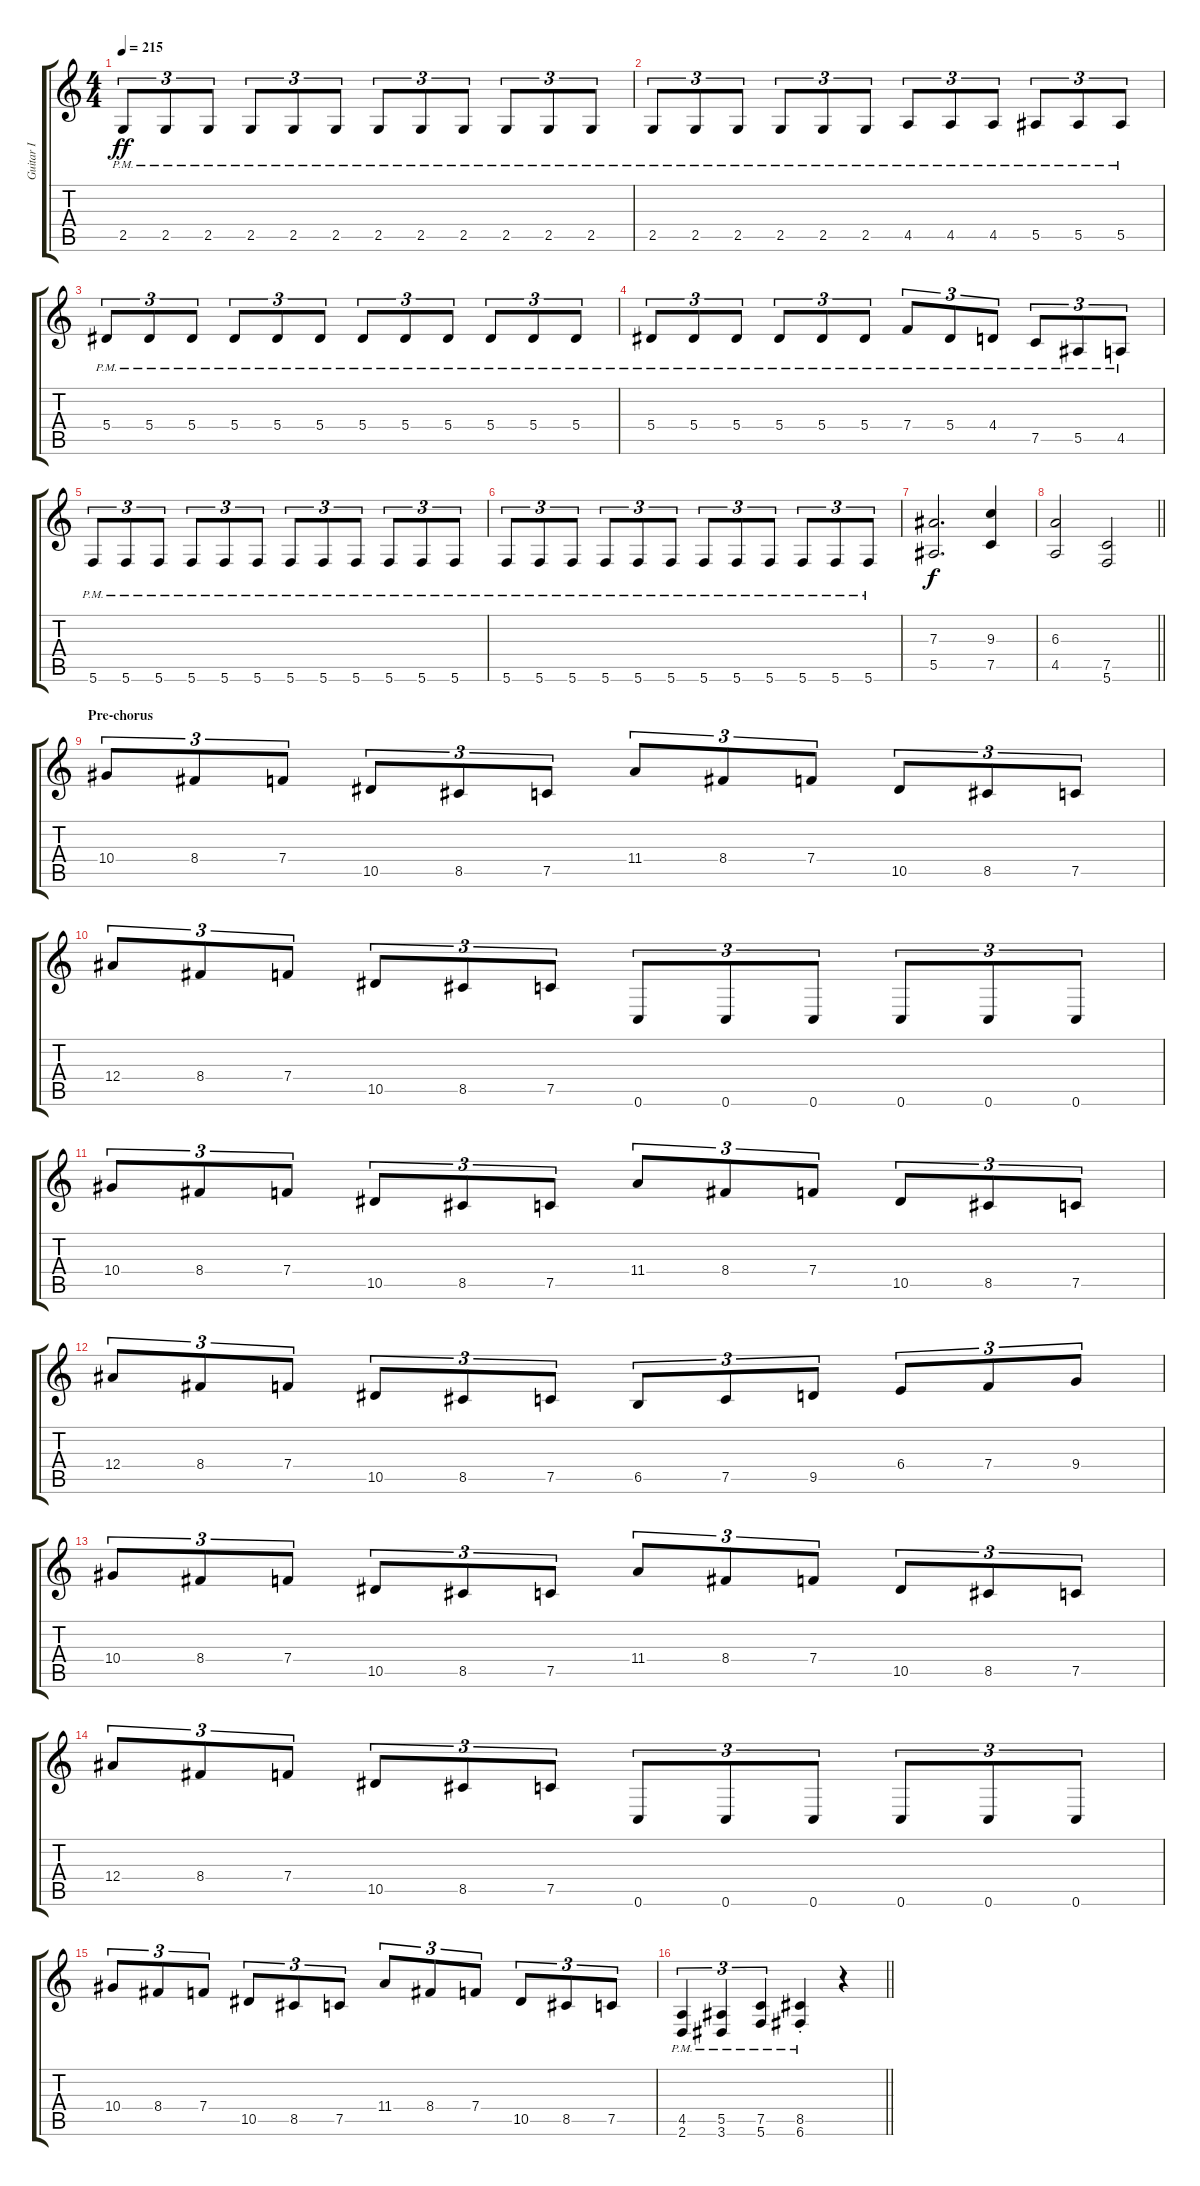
\track ("Guitar I" "Guitar I") {instrument distortionguitar}
\staff {score tabs}
\tuning (C4 G3 Eb3 Bb2 F2 C2) {hide}
\ts (4 4)
\tempo 215
\clef g2
\ks c
2.5{pm}.8{tu (3 2) dy ff} 2.5{pm}.8{tu (3 2)} 2.5{pm}.8{tu (3 2)} 2.5{pm}.8{tu (3 2)} 2.5{pm}.8{tu (3 2)} 2.5{pm}.8{tu (3 2)} 2.5{pm}.8{tu (3 2)} 2.5{pm}.8{tu (3 2)} 2.5{pm}.8{tu (3 2)} 2.5{pm}.8{tu (3 2)} 2.5{pm}.8{tu (3 2)} 2.5{pm}.8{tu (3 2)} |
2.5{pm}.8{tu (3 2)} 2.5{pm}.8{tu (3 2)} 2.5{pm}.8{tu (3 2)} 2.5{pm}.8{tu (3 2)} 2.5{pm}.8{tu (3 2)} 2.5{pm}.8{tu (3 2)} 4.5{pm}.8{tu (3 2)} 4.5{pm}.8{tu (3 2)} 4.5{pm}.8{tu (3 2)} 5.5{pm}.8{tu (3 2)} 5.5{pm}.8{tu (3 2)} 5.5{pm}.8{tu (3 2)} |
5.4{pm}.8{tu (3 2)} 5.4{pm}.8{tu (3 2)} 5.4{pm}.8{tu (3 2)} 5.4{pm}.8{tu (3 2)} 5.4{pm}.8{tu (3 2)} 5.4{pm}.8{tu (3 2)} 5.4{pm}.8{tu (3 2)} 5.4{pm}.8{tu (3 2)} 5.4{pm}.8{tu (3 2)} 5.4{pm}.8{tu (3 2)} 5.4{pm}.8{tu (3 2)} 5.4{pm}.8{tu (3 2)} |
5.4{pm}.8{tu (3 2)} 5.4{pm}.8{tu (3 2)} 5.4{pm}.8{tu (3 2)} 5.4{pm}.8{tu (3 2)} 5.4{pm}.8{tu (3 2)} 5.4{pm}.8{tu (3 2)} 7.4{pm}.8{tu (3 2)} 5.4{pm}.8{tu (3 2)} 4.4{pm}.8{tu (3 2)} 7.5{pm}.8{tu (3 2)} 5.5{pm}.8{tu (3 2)} 4.5{pm}.8{tu (3 2)} |
5.6{pm}.8{tu (3 2)} 5.6{pm}.8{tu (3 2)} 5.6{pm}.8{tu (3 2)} 5.6{pm}.8{tu (3 2)} 5.6{pm}.8{tu (3 2)} 5.6{pm}.8{tu (3 2)} 5.6{pm}.8{tu (3 2)} 5.6{pm}.8{tu (3 2)} 5.6{pm}.8{tu (3 2)} 5.6{pm}.8{tu (3 2)} 5.6{pm}.8{tu (3 2)} 5.6{pm}.8{tu (3 2)} |
5.6{pm}.8{tu (3 2)} 5.6{pm}.8{tu (3 2)} 5.6{pm}.8{tu (3 2)} 5.6{pm}.8{tu (3 2)} 5.6{pm}.8{tu (3 2)} 5.6{pm}.8{tu (3 2)} 5.6{pm}.8{tu (3 2)} 5.6{pm}.8{tu (3 2)} 5.6{pm}.8{tu (3 2)} 5.6{pm}.8{tu (3 2)} 5.6{pm}.8{tu (3 2)} 5.6{pm}.8{tu (3 2)} |
(7.3 5.5).2{d dy f} (9.3 7.5).4 |
\barLineRight lightlight
(6.3 4.5).2 (7.5 5.6).2 |
\section ("" "Pre-chorus")
10.4.8{tu (3 2)} 8.4.8{tu (3 2)} 7.4.8{tu (3 2)} 10.5.8{tu (3 2)} 8.5.8{tu (3 2)} 7.5.8{tu (3 2)} 11.4.8{tu (3 2)} 8.4.8{tu (3 2)} 7.4.8{tu (3 2)} 10.5.8{tu (3 2)} 8.5.8{tu (3 2)} 7.5.8{tu (3 2)} |
12.4.8{tu (3 2)} 8.4.8{tu (3 2)} 7.4.8{tu (3 2)} 10.5.8{tu (3 2)} 8.5.8{tu (3 2)} 7.5.8{tu (3 2)} 0.6.8{tu (3 2)} 0.6.8{tu (3 2)} 0.6.8{tu (3 2)} 0.6.8{tu (3 2)} 0.6.8{tu (3 2)} 0.6.8{tu (3 2)} |
10.4.8{tu (3 2)} 8.4.8{tu (3 2)} 7.4.8{tu (3 2)} 10.5.8{tu (3 2)} 8.5.8{tu (3 2)} 7.5.8{tu (3 2)} 11.4.8{tu (3 2)} 8.4.8{tu (3 2)} 7.4.8{tu (3 2)} 10.5.8{tu (3 2)} 8.5.8{tu (3 2)} 7.5.8{tu (3 2)} |
12.4.8{tu (3 2)} 8.4.8{tu (3 2)} 7.4.8{tu (3 2)} 10.5.8{tu (3 2)} 8.5.8{tu (3 2)} 7.5.8{tu (3 2)} 6.5.8{tu (3 2)} 7.5.8{tu (3 2)} 9.5.8{tu (3 2)} 6.4.8{tu (3 2)} 7.4.8{tu (3 2)} 9.4.8{tu (3 2)} |
10.4.8{tu (3 2)} 8.4.8{tu (3 2)} 7.4.8{tu (3 2)} 10.5.8{tu (3 2)} 8.5.8{tu (3 2)} 7.5.8{tu (3 2)} 11.4.8{tu (3 2)} 8.4.8{tu (3 2)} 7.4.8{tu (3 2)} 10.5.8{tu (3 2)} 8.5.8{tu (3 2)} 7.5.8{tu (3 2)} |
12.4.8{tu (3 2)} 8.4.8{tu (3 2)} 7.4.8{tu (3 2)} 10.5.8{tu (3 2)} 8.5.8{tu (3 2)} 7.5.8{tu (3 2)} 0.6.8{tu (3 2)} 0.6.8{tu (3 2)} 0.6.8{tu (3 2)} 0.6.8{tu (3 2)} 0.6.8{tu (3 2)} 0.6.8{tu (3 2)} |
10.4.8{tu (3 2)} 8.4.8{tu (3 2)} 7.4.8{tu (3 2)} 10.5.8{tu (3 2)} 8.5.8{tu (3 2)} 7.5.8{tu (3 2)} 11.4.8{tu (3 2)} 8.4.8{tu (3 2)} 7.4.8{tu (3 2)} 10.5.8{tu (3 2)} 8.5.8{tu (3 2)} 7.5.8{tu (3 2)} |
\barLineRight lightlight
(4.5{pm} 2.6{pm}).4{tu (3 2)} (5.5{pm} 3.6{pm}).4{tu (3 2)} (7.5{pm} 5.6{pm}).4{tu (3 2)} (8.5{pm st} 6.6{pm st}).4 r.4
